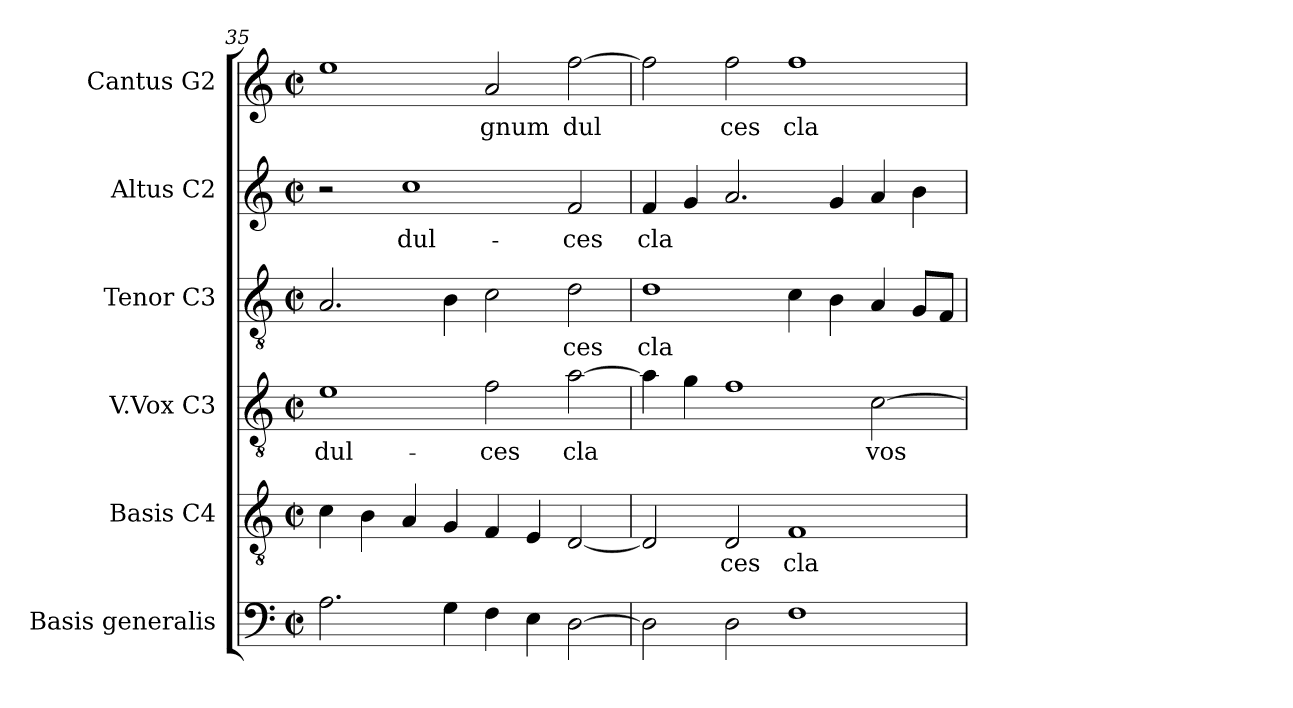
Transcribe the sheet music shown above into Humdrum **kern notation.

**kern	**kern	**text	**kern	**text	**kern	**text	**kern	**text	**kern	**text
*part6	*part5	*part5	*part4	*part4	*part3	*part3	*part2	*part2	*part1	*part1
*staff6	*staff5	*staff5	*staff4	*staff4	*staff3	*staff3	*staff2	*staff2	*staff1	*staff1
*I"Basis  generalis	*I"Basis  C4	*	*I"V.Vox  C3	*	*I"Tenor  C3	*	*I"Altus  C2	*	*I"Cantus  G2	*
*	*I'B	*	*	*	*I'T	*	*I'A	*	*I'C	*
*clefF4	*clefGv2	*	*clefGv2	*	*clefGv2	*	*clefG2	*	*clefG2	*
*k[]	*k[]	*	*k[]	*	*k[]	*	*k[]	*	*k[]	*
*C:	*C:	*	*C:	*	*C:	*	*C:	*	*C:	*
*M2/2	*M2/2	*	*M2/2	*	*M2/2	*	*M2/2	*	*M2/2	*
*met(c|)	*met(c|)	*	*met(c|)	*	*met(c|)	*	*met(c|)	*	*met(c|)	*
=35	=35	=35	=35	=35	=35	=35	=35	=35	=35	=35
!	!	!LO:LY:b:cj	!	!LO:LY:b:cj	!	!LO:LY:b:cj	!	!	!	!LO:LY:b:cj
2.A\	4c\	--	1e	dul-	2.A/	--	2r	.	1ee	--
!	!	!LO:LY:b:cj	!	!	!	!	!	!	!	!
.	4B\	--	.	.	.	.	.	.	.	.
!	!	!LO:LY:b:cj	!	!	!	!	!	!LO:LY:b:cj	!	!
.	4A/	--	.	.	.	.	1cc	dul-	.	.
!	!	!LO:LY:b:cj	!	!	!	!LO:LY:b:cj	!	!	!	!
4G\	4G/	--	.	.	4B\	--	.	.	.	.
!	!	!LO:LY:b:cj	!	!LO:LY:b:cj	!	!LO:LY:b:cj	!	!	!	!LO:LY:b:cj
4F\	4F/	--	2f\	-ces	2c\	--	.	.	2a/	-gnum
!	!	!LO:LY:b:cj	!	!	!	!	!	!	!	!
4E\	4E/	--	.	.	.	.	.	.	.	.
!	!	!LO:LY:b:cj	!	!LO:LY:b:cj	!	!LO:LY:b:cj	!	!LO:LY:b:cj	!	!LO:LY:b:cj
[>2D\	[<2D/	--	[>2a\	cla-	2d\	-ces	2f/	-ces	[>2ff\	dul-
=36	=36	=36	=36	=36	=36	=36	=36	=36	=36	=36
!	!	!LO:LY:b:cj	!	!LO:LY:b:cj	!	!LO:LY:b:cj	!	!LO:LY:b:cj	!	!LO:LY:b:cj
2D\]	2D/]	--	4a\]	--	1d	cla-	4f/	cla-	2ff\]	--
!	!	!	!	!LO:LY:b:cj	!	!	!	!LO:LY:b:cj	!	!
.	.	.	4g\	--	.	.	4g/	--	.	.
!	!	!LO:LY:b:cj	!	!LO:LY:b:cj	!	!	!	!LO:LY:b:cj	!	!LO:LY:b:cj
2D\	2D/	-ces	1f	--	.	.	2.a/	--	2ff\	-ces
!	!	!LO:LY:b:cj	!	!	!	!LO:LY:b:cj	!	!	!	!LO:LY:b:cj
1F	1F	cla-	.	.	4c\	--	.	.	1ff	cla-
!	!	!	!	!	!	!LO:LY:b:cj	!	!LO:LY:b:cj	!	!
.	.	.	.	.	4B\	--	4g/	--	.	.
!	!	!	!	!LO:LY:b:cj	!	!LO:LY:b:cj	!	!LO:LY:b:cj	!	!
.	.	.	[>2c\	-vos	4A/	--	4a/	--	.	.
!	!	!	!	!	!	!LO:LY:b:cj	!	!LO:LY:b:cj	!	!
.	.	.	.	.	8G/L	--	4b\	--	.	.
!	!	!	!	!	!	!LO:LY:b:cj	!	!	!	!
.	.	.	.	.	8F/J	--	.	.	.	.
=	=	=	=	=	=	=	=	=	=	=
*-	*-	*-	*-	*-	*-	*-	*-	*-	*-	*-
